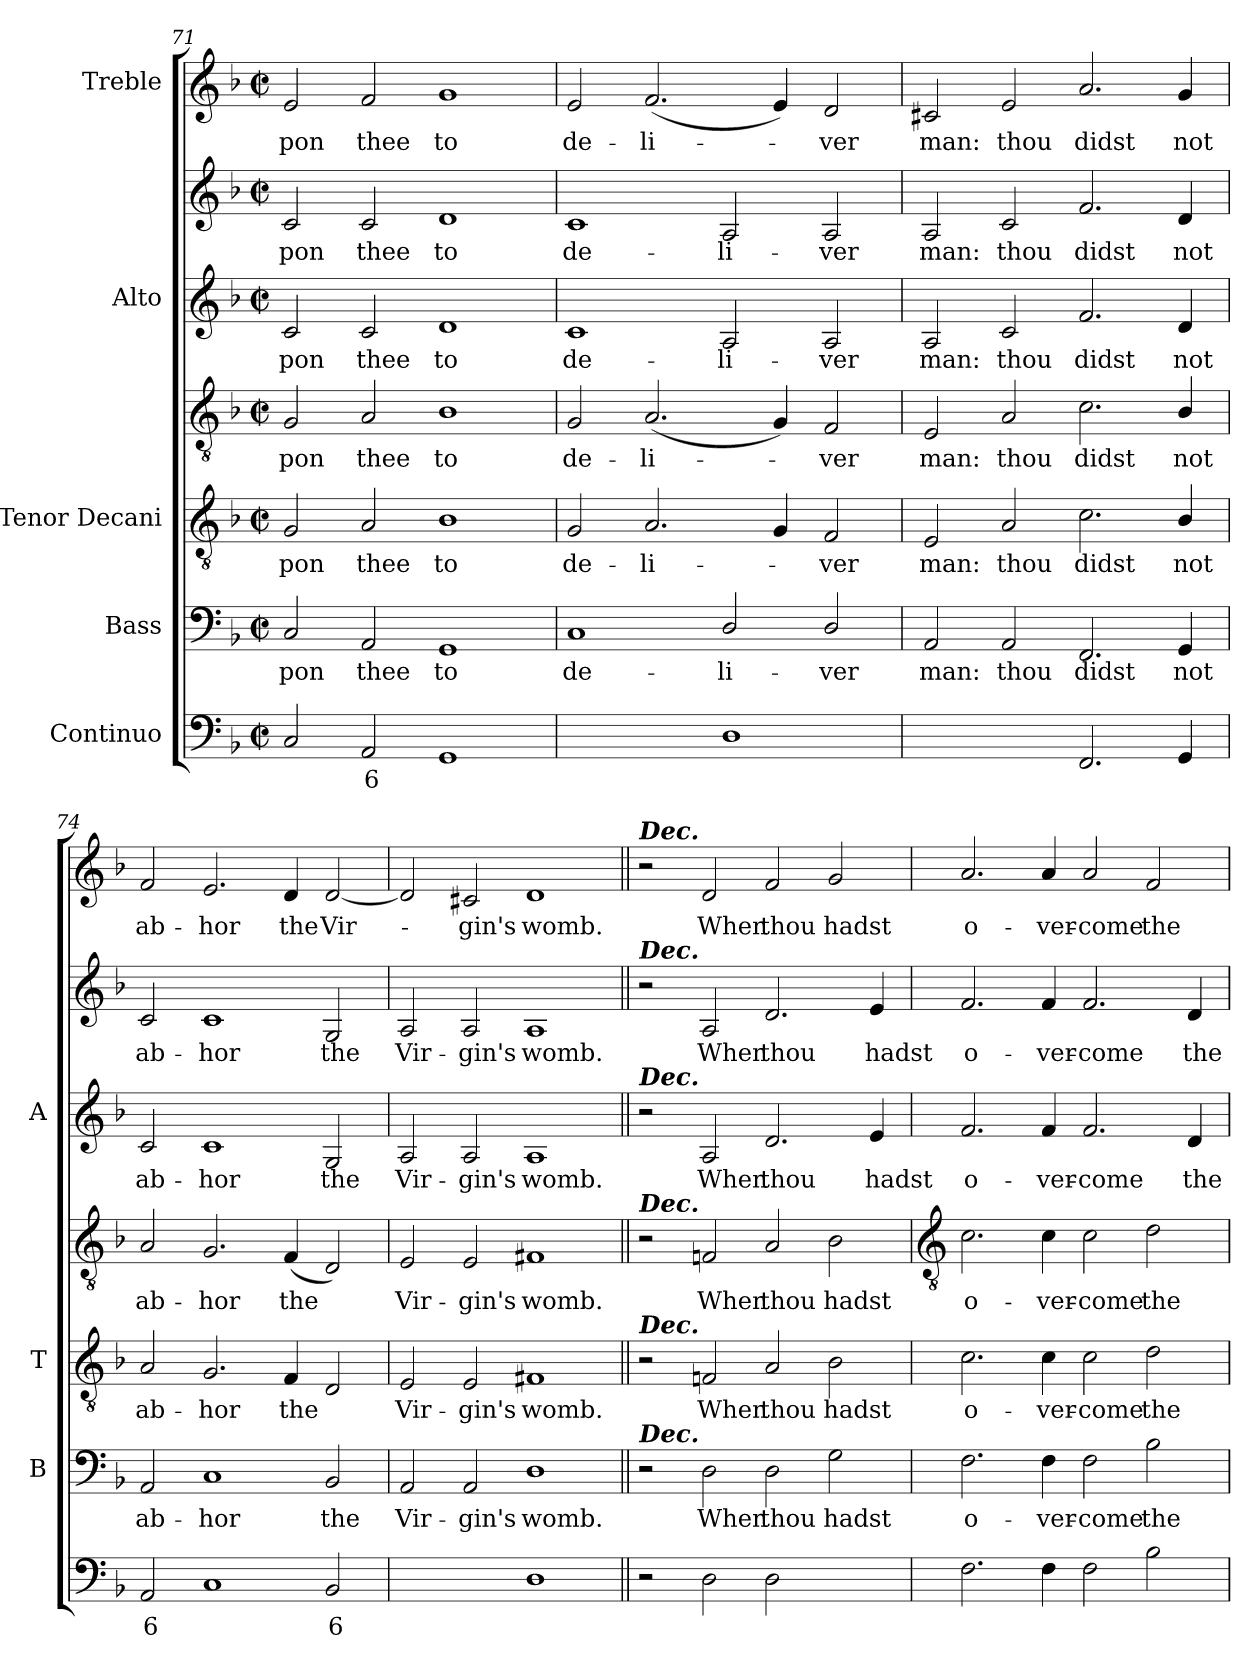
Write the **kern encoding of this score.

**kern	**text	**text	**kern	**text	**kern	**text	**kern	**text	**kern	**text	**kern	**text	**kern	**text
*part5	*part5	*part5	*part4	*part4	*part3	*part3	*part3	*part3	*part2	*part2	*part2	*part2	*part1	*part1
*staff7	*staff7	*staff7	*staff6	*staff6	*staff5	*staff5	*staff4	*staff4	*staff3	*staff3	*staff2	*staff2	*staff1	*staff1
*I"Continuo	*	*	*I"Bass	*	*I"Tenor Decani	*	*	*	*I"Alto	*	*	*	*I"Treble	*
*	*	*	*I'B	*	*I'T	*	*	*	*I'A	*	*	*	*	*
!!LO:LB:g=z
*clefF4	*	*	*clefF4	*	*clefGv2	*	*clefGv2	*	*	*	*clefG2	*	*clefG2	*
*k[b-]	*	*	*k[b-]	*	*k[b-]	*	*k[b-]	*	*k[b-]	*	*k[b-]	*	*k[b-]	*
*F:	*	*	*F:	*	*F:	*	*F:	*	*F:	*	*F:	*	*F:	*
*M4/2	*	*	*M4/2	*	*M4/2	*	*M4/2	*	*M4/2	*	*M4/2	*	*M4/2	*
*met(c|)	*	*	*met(c|)	*	*met(c|)	*	*met(c|)	*	*met(c|)	*	*met(c|)	*	*met(c|)	*
=71	=71	=71	=71	=71	=71	=71	=71	=71	=71	=71	=71	=71	=71	=71
!	!	!	!	!LO:LY:b	!	!LO:LY:b	!	!LO:LY:b	!	!LO:LY:b	!	!LO:LY:b	!	!LO:LY:b
2C	.	.	2C	-pon	2G	-pon	2G	-pon	2c	-pon	2c	-pon	2e	-pon
!	!LO:LY:b	!	!	!LO:LY:b	!	!LO:LY:b	!	!LO:LY:b	!	!LO:LY:b	!	!LO:LY:b	!	!LO:LY:b
2AA	6	.	2AA	thee	2A	thee	2A	thee	2c	thee	2c	thee	2f	thee
!	!	!	!	!LO:LY:b	!	!LO:LY:b	!	!LO:LY:b	!	!LO:LY:b	!	!LO:LY:b	!	!LO:LY:b
1GG	.	.	1GG	to	1B-	to	1B-	to	1d	to	1d	to	1g	to
=72	=72	=72	=72	=72	=72	=72	=72	=72	=72	=72	=72	=72	=72	=72
!	!LO:LY:b	!LO:LY:b	!	!LO:LY:b	!	!LO:LY:b	!	!LO:LY:b	!	!LO:LY:b	!	!LO:LY:b	!	!LO:LY:b
[2Cyy	5	3	1C	de-	2G	de-	2G	de-	1c	de-	1c	de-	2e	de-
!	!LO:LY:b	!LO:LY:b	!	!	!	!LO:LY:b	!	!LO:LY:b	!	!	!	!	!	!LO:LY:b
2Cyy]	6	4	.	.	2.A	-li-	(<2.A	-li-	.	.	.	.	(<2.f	-li-
!	!	!	!	!LO:LY:b	!	!	!	!	!	!LO:LY:b	!	!LO:LY:b	!	!
1D/	.	.	2D/	-li-	.	.	.	.	2A	-li-	2A	-li-	.	.
.	.	.	.	.	4G	.	4G)	.	.	.	.	.	4e)	.
!	!	!	!	!LO:LY:b	!	!LO:LY:b	!	!LO:LY:b	!	!LO:LY:b	!	!LO:LY:b	!	!LO:LY:b
.	.	.	2D/	-ver	2F	ver	2F	ver	2A	-ver	2A	-ver	2d	ver
=73	=73	=73	=73	=73	=73	=73	=73	=73	=73	=73	=73	=73	=73	=73
!	!	!	!	!LO:LY:b	!	!LO:LY:b	!	!LO:LY:b	!	!LO:LY:b	!	!LO:LY:b	!	!LO:LY:b
[2AAyy	.	.	2AA	man:	2E	man:	2E	man:	2A	man:	2A	man:	2c#X	man:
!	!	!	!	!LO:LY:b	!	!LO:LY:b	!	!LO:LY:b	!	!LO:LY:b	!	!LO:LY:b	!	!LO:LY:b
2AAyy]	.	.	2AA	thou	2A	thou	2A	thou	2c	thou	2c	thou	2e	thou
!	!	!	!	!LO:LY:b	!	!LO:LY:b	!	!LO:LY:b	!	!LO:LY:b	!	!LO:LY:b	!	!LO:LY:b
2.FF	.	.	2.FF	didst	2.c	didst	2.c	didst	2.f	didst	2.f	didst	2.a	didst
!	!	!	!	!LO:LY:b	!	!LO:LY:b	!	!LO:LY:b	!	!LO:LY:b	!	!LO:LY:b	!	!LO:LY:b
4GG	.	.	4GG	not	4B-/	not	4B-/	not	4d	not	4d	not	4g	not
=74	=74	=74	=74	=74	=74	=74	=74	=74	=74	=74	=74	=74	=74	=74
!	!LO:LY:b	!	!	!LO:LY:b	!	!LO:LY:b	!	!LO:LY:b	!	!LO:LY:b	!	!LO:LY:b	!	!LO:LY:b
2AA	6	.	2AA	ab-	2A	ab-	2A	ab-	2c	ab-	2c	ab-	2f	ab-
!	!	!	!	!LO:LY:b	!	!LO:LY:b	!	!LO:LY:b	!	!LO:LY:b	!	!LO:LY:b	!	!LO:LY:b
1C	.	.	1C	-hor	2.G	-hor	2.G	-hor	1c	-hor	1c	-hor	2.e	-hor
!	!	!	!	!	!	!LO:LY:b	!	!LO:LY:b	!	!	!	!	!	!LO:LY:b
.	.	.	.	.	4F	the	(<4F	the	.	.	.	.	4d	the
!	!LO:LY:b	!	!	!LO:LY:b	!	!	!	!	!	!LO:LY:b	!	!LO:LY:b	!	!LO:LY:b
2BB-	6	.	2BB-	the	2D	.	2D)	.	2G	the	2G	the	[2d	Vir-
=75	=75	=75	=75	=75	=75	=75	=75	=75	=75	=75	=75	=75	=75	=75
!	!LO:LY:b	!	!	!LO:LY:b	!	!LO:LY:b	!	!LO:LY:b	!	!LO:LY:b	!	!LO:LY:b	!	!
[2AAyy	4	.	2AA	Vir-	2E	Vir-	2E	Vir-	2A	Vir-	2A	Vir-	2d]	.
!	!LO:LY:b	!	!	!LO:LY:b	!	!LO:LY:b	!	!LO:LY:b	!	!LO:LY:b	!	!LO:LY:b	!	!LO:LY:b
2AAyy]	3	.	2AA	-gin's	2E	-gin's	2E	-gin's	2A	-gin's	2A	-gin's	2c#X	gin's
!	!	!	!	!LO:LY:b	!	!LO:LY:b	!	!LO:LY:b	!	!LO:LY:b	!	!LO:LY:b	!	!LO:LY:b
1D	.	.	1D	womb.	1F#X	womb.	1F#X	womb.	1A	womb.	1A	womb.	1d	womb.
=76||	=76||	=76||	=76||	=76||	=76||	=76||	=76||	=76||	=76||	=76||	=76||	=76||	=76||	=76||
!	!	!	!	!	!	!	!	!	!	!	!	!	!LO:TX:a:Bi:t=Dec.	!
!	!	!	!	!	!	!	!	!	!	!	!LO:TX:a:Bi:t=Dec.	!	!	!
!	!	!	!	!	!	!	!	!	!LO:TX:a:Bi:t=Dec.	!	!	!	!	!
!	!	!	!	!	!	!	!LO:TX:a:Bi:t=Dec.	!	!	!	!	!	!	!
!	!	!	!	!	!LO:TX:a:Bi:t=Dec.	!	!	!	!	!	!	!	!	!
!	!	!	!LO:TX:a:Bi:t=Dec.	!	!	!	!	!	!	!	!	!	!	!
2r	.	.	2r	.	2r	.	2r	.	2r	.	2r	.	2r	.
!	!	!	!	!LO:LY:b	!	!LO:LY:b	!	!LO:LY:b	!	!LO:LY:b	!	!LO:LY:b	!	!LO:LY:b
2D	.	.	2D	When	2Fn	When	2Fn	When	2A	When	2A	When	2d	When
!	!	!	!	!LO:LY:b	!	!LO:LY:b	!	!LO:LY:b	!	!LO:LY:b	!	!LO:LY:b	!	!LO:LY:b
2D	.	.	2D	thou	2A	thou	2A	thou	2.d	thou	2.d	thou	2f	thou
!	!LO:LY:b	!	!	!LO:LY:b	!	!LO:LY:b	!	!LO:LY:b	!	!	!	!	!	!LO:LY:b
[4Gyy	5	.	2G	hadst	2B-	hadst	2B-	hadst	.	.	.	.	2g	hadst
!	!LO:LY:b	!	!	!	!	!	!	!	!	!LO:LY:b	!	!LO:LY:b	!	!
4Gyy]	6	.	.	.	.	.	.	.	4e	hadst	4e	hadst	.	.
!!LO:LB:g=z
=77	=77	=77	=77	=77	=77	=77	=77	=77	=77	=77	=77	=77	=77	=77
*	*	*	*	*	*	*	*clefGv2	*	*	*	*	*	*	*
!	!	!	!	!LO:LY:b	!	!LO:LY:b	!	!LO:LY:b	!	!LO:LY:b	!	!LO:LY:b	!	!LO:LY:b
2.F	.	.	2.F	o-	2.c	o-	2.c	o-	2.f	o-	2.f	o-	2.a	o-
!	!	!	!	!LO:LY:b	!	!LO:LY:b	!	!LO:LY:b	!	!LO:LY:b	!	!LO:LY:b	!	!LO:LY:b
4F	.	.	4F	-ver-	4c	-ver-	4c	-ver-	4f	-ver-	4f	-ver-	4a	-ver-
!	!	!	!	!LO:LY:b	!	!LO:LY:b	!	!LO:LY:b	!	!LO:LY:b	!	!LO:LY:b	!	!LO:LY:b
2F	.	.	2F	-come	2c	-come	2c	-come	2.f	-come	2.f	-come	2a	-come
!	!	!	!	!LO:LY:b	!	!LO:LY:b	!	!LO:LY:b	!	!	!	!	!	!LO:LY:b
2B-	.	.	2B-	the	2d	the	2d	the	.	.	.	.	2f	the
!	!	!	!	!	!	!	!	!	!	!LO:LY:b	!	!LO:LY:b	!	!
.	.	.	.	.	.	.	.	.	4d	the	4d	the	.	.
=	=	=	=	=	=	=	=	=	=	=	=	=	=	=
*-	*-	*-	*-	*-	*-	*-	*-	*-	*-	*-	*-	*-	*-	*-
